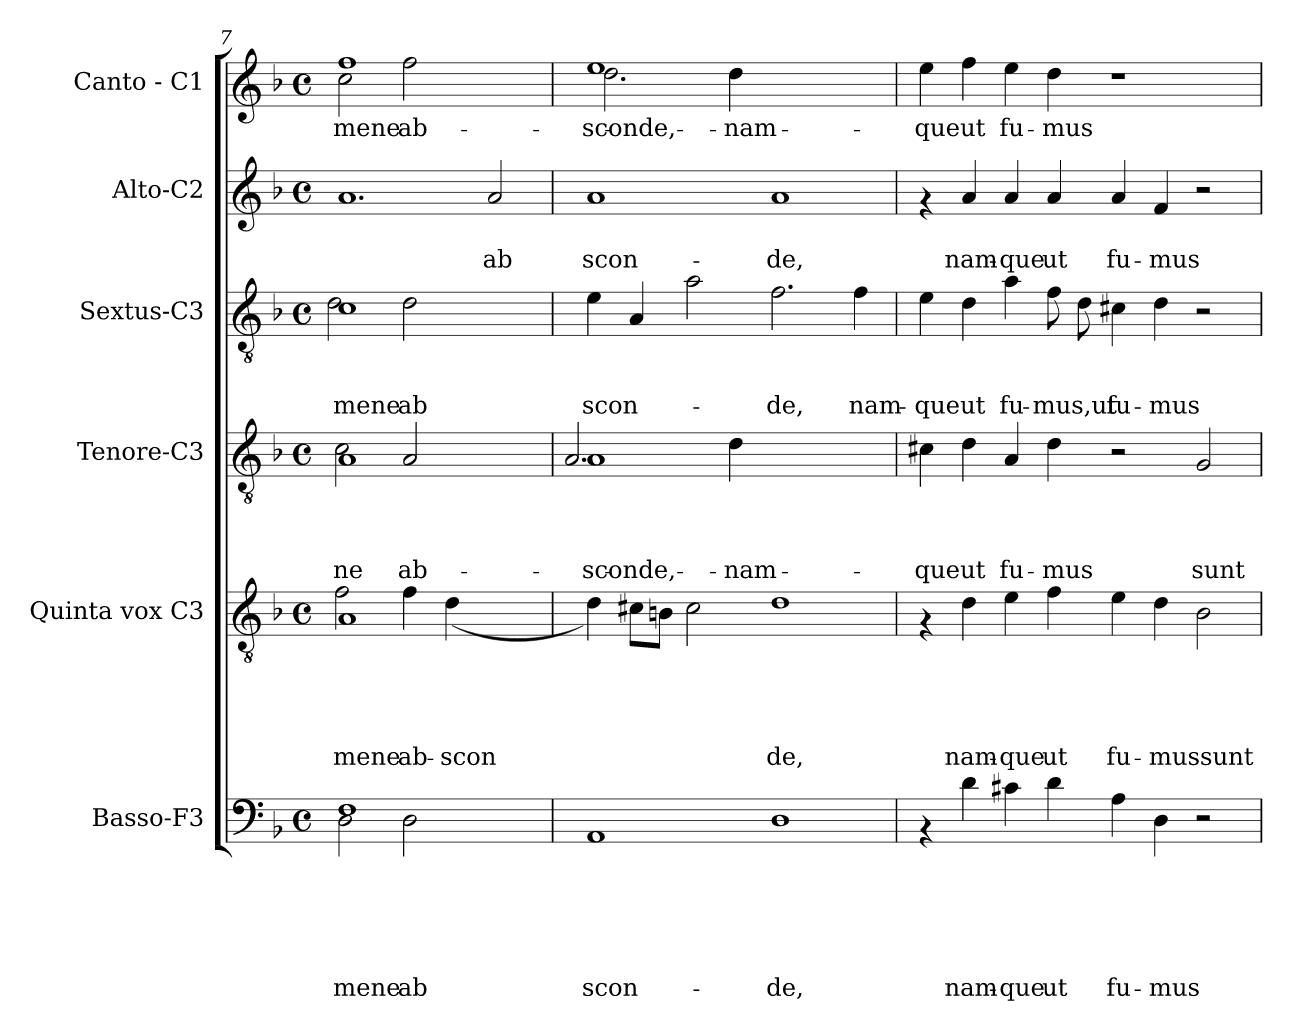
**kern	**text	**text	**text	**text	**text	**text	**kern	**text	**text	**text	**text	**text	**kern	**text	**text	**text	**text	**kern	**text	**text	**text	**kern	**text	**text	**kern	**text
*part6	*part6	*part6	*part6	*part6	*part6	*part6	*part5	*part5	*part5	*part5	*part5	*part5	*part4	*part4	*part4	*part4	*part4	*part3	*part3	*part3	*part3	*part2	*part2	*part2	*part1	*part1
*staff6	*staff6	*staff6	*staff6	*staff6	*staff6	*staff6	*staff5	*staff5	*staff5	*staff5	*staff5	*staff5	*staff4	*staff4	*staff4	*staff4	*staff4	*staff3	*staff3	*staff3	*staff3	*staff2	*staff2	*staff2	*staff1	*staff1
*I"Basso-F3	*	*	*	*	*	*	*I"Quinta vox C3	*	*	*	*	*	*I"Tenore-C3	*	*	*	*	*I"Sextus-C3	*	*	*	*I"Alto-C2	*	*	*I"Canto - C1	*
*clefF4	*	*	*	*	*	*	*clefGv2	*	*	*	*	*	*clefGv2	*	*	*	*	*clefGv2	*	*	*	*clefG2	*	*	*clefG2	*
*k[b-]	*	*	*	*	*	*	*k[b-]	*	*	*	*	*	*k[b-]	*	*	*	*	*k[b-]	*	*	*	*k[b-]	*	*	*k[b-]	*
*F:	*	*	*	*	*	*	*F:	*	*	*	*	*	*F:	*	*	*	*	*F:	*	*	*	*F:	*	*	*F:	*
*M4/4	*	*	*	*	*	*	*M4/4	*	*	*	*	*	*M4/4	*	*	*	*	*M4/4	*	*	*	*M4/4	*	*	*M4/4	*
*met(c)	*	*	*	*	*	*	*met(c)	*	*	*	*	*	*met(c)	*	*	*	*	*met(c)	*	*	*	*met(c)	*	*	*met(c)	*
=7	=7	=7	=7	=7	=7	=7	=7	=7	=7	=7	=7	=7	=7	=7	=7	=7	=7	=7	=7	=7	=7	=7	=7	=7	=7	=7
*^	*	*	*	*	*	*	*	*	*	*	*	*	*	*	*	*	*	*	*	*	*	*	*	*	*	*
!	!	!	!	!	!	!	!LO:LY:b	!	!	!	!	!	!LO:LY:b	!	!	!	!	!LO:LY:b	!	!	!	!LO:LY:b	!	!	!	!	!LO:LY:b
*	*	*	*	*	*	*	*	*^	*	*	*	*	*	*^	*	*	*	*	*^	*	*	*	*^	*	*	*^	*
1F	2D\	.	.	.	.	.	mene	1A	2f\	.	.	.	.	mene	1A	2c\	.	.	.	ne	1c	2d\	.	.	mene	1.a	1ryy	.	.	1ff	2cc\	mene
!	!	!	!	!	!	!	!LO:LY:b	!	!	!	!	!	!	!LO:LY:b	!	!	!	!	!	!LO:LY:b	!	!	!	!	!LO:LY:b	!	!	!	!	!	!	!LO:LY:b
.	2D\	.	.	.	.	.	ab-	.	4f\	.	.	.	.	ab-	.	2A/	.	.	.	ab-	.	2d\	.	.	ab-	.	.	.	.	.	2ff\	ab-
!	!	!	!	!	!	!	!	!	!	!	!	!	!	!LO:LY:b	!	!	!	!	!	!	!	!	!	!	!	!	!	!	!	!	!	!
.	.	.	.	.	.	.	.	.	(>4d\	.	.	.	.	-scon-	.	.	.	.	.	.	.	.	.	.	.	.	.	.	.	.	.	.
!	!	!	!	!	!	!	!	!	!	!	!	!	!	!	!	!	!	!	!	!	!	!	!	!	!	!	!	!	!LO:LY:b	!	!	!
2ryy	2ryy	.	.	.	.	.	.	2ryy	2ryy	.	.	.	.	.	2ryy	2ryy	.	.	.	.	2ryy	2ryy	.	.	.	.	2a/	.	ab-	2ryy	2ryy	.
=8	=8	=8	=8	=8	=8	=8	=8	=8	=8	=8	=8	=8	=8	=8	=8	=8	=8	=8	=8	=8	=8	=8	=8	=8	=8	=8	=8	=8	=8	=8	=8	=8
!	!	!	!	!	!	!	!LO:LY:b	!	!	!	!	!	!	!	!	!	!	!	!	!LO:LY:b	!	!	!	!	!LO:LY:b	!	!	!	!LO:LY:b	!	!	!LO:LY:b
*v	*v	*	*	*	*	*	*	*	*	*	*	*	*	*	*	*	*	*	*	*	*v	*v	*	*	*	*v	*v	*	*	*	*	*
*	*	*	*	*	*	*	*v	*v	*	*	*	*	*	*	*	*	*	*	*	*	*	*	*	*	*	*	*	*	*
1AA	.	.	.	.	.	-scon-	4d\)	.	.	.	.	.	1A	2.A/	.	.	.	-sconde,-	4e\	.	.	-scon-	1a	.	-scon-	1ee	2.dd\	-sconde,-
.	.	.	.	.	.	.	8c#X\L	.	.	.	.	.	.	.	.	.	.	.	4A/	.	.	.	.	.	.	.	.	.
.	.	.	.	.	.	.	8Bn\J	.	.	.	.	.	.	.	.	.	.	.	.	.	.	.	.	.	.	.	.	.
.	.	.	.	.	.	.	2c#\	.	.	.	.	.	.	.	.	.	.	.	2a\	.	.	.	.	.	.	.	.	.
!	!	!	!	!	!	!	!	!	!	!	!	!	!	!	!	!	!	!LO:LY:b	!	!	!	!	!	!	!	!	!	!LO:LY:b
.	.	.	.	.	.	.	.	.	.	.	.	.	.	4d\	.	.	.	-nam-	.	.	.	.	.	.	.	.	4dd\	-nam-
!	!	!	!	!	!	!LO:LY:b	!	!	!	!	!	!LO:LY:b	!	!	!	!	!	!	!	!	!	!LO:LY:b	!	!	!LO:LY:b	!	!	!
1D	.	.	.	.	.	-de,	1d	.	.	.	.	-de,	1ryy	1ryy	.	.	.	.	2.f\	.	.	-de,	1a	.	-de,	1ryy	1ryy	.
!	!	!	!	!	!	!	!	!	!	!	!	!	!	!	!	!	!	!	!	!	!	!LO:LY:b	!	!	!	!	!	!
.	.	.	.	.	.	.	.	.	.	.	.	.	.	.	.	.	.	.	4f\	.	.	nam-	.	.	.	.	.	.
*	*	*	*	*	*	*	*	*	*	*	*	*	*v	*v	*	*	*	*	*	*	*	*	*	*	*	*v	*v	*
=9	=9	=9	=9	=9	=9	=9	=9	=9	=9	=9	=9	=9	=9	=9	=9	=9	=9	=9	=9	=9	=9	=9	=9	=9	=9	=9
!	!	!	!	!	!	!	!	!	!	!	!	!	!	!	!	!	!LO:LY:b	!	!	!	!LO:LY:b	!	!	!	!	!LO:LY:b
4rAA	.	.	.	.	.	.	4rF	.	.	.	.	.	4c#X\	.	.	.	-queut	4e\	.	.	-queut	4rf	.	.	4ee\	-queut
!	!	!	!	!	!	!LO:LY:b	!	!	!	!	!	!LO:LY:b	!	!	!	!	!	!	!	!	!	!	!	!LO:LY:b	!	!
4d\	.	.	.	.	.	nam-	4d\	.	.	.	.	nam-	4d\	.	.	.	.	4d\	.	.	.	4a/	.	nam-	4ff\	.
!	!	!	!	!	!	!LO:LY:b	!	!	!	!	!	!LO:LY:b	!	!	!	!	!LO:LY:b	!	!	!	!LO:LY:b	!	!	!LO:LY:b	!	!LO:LY:b
4c#X\	.	.	.	.	.	-que	4e\	.	.	.	.	-que	4A/	.	.	.	fu-	4a\	.	.	fu-	4a/	.	-que	4ee\	fu-
!	!	!	!	!	!	!LO:LY:b	!	!	!	!	!	!LO:LY:b	!	!	!	!	!LO:LY:b	!	!	!	!LO:LY:b	!	!	!LO:LY:b	!	!LO:LY:b
4d\	.	.	.	.	.	ut	4f\	.	.	.	.	ut	4d\	.	.	.	-mus	8f\	.	.	-mus,ut	4a/	.	ut	4dd\	-mus
.	.	.	.	.	.	.	.	.	.	.	.	.	.	.	.	.	.	8d\	.	.	.	.	.	.	.	.
!	!	!	!	!	!	!LO:LY:b	!	!	!	!	!	!LO:LY:b	!	!	!	!	!	!	!	!	!LO:LY:b	!	!	!LO:LY:b	!	!
4A\	.	.	.	.	.	fu-	4e\	.	.	.	.	fu-	2r	.	.	.	.	4c#X\	.	.	fu-	4a/	.	fu-	1r	.
!	!	!	!	!	!	!LO:LY:b	!	!	!	!	!	!LO:LY:b	!	!	!	!	!	!	!	!	!LO:LY:b	!	!	!LO:LY:b	!	!
4D\	.	.	.	.	.	-mus	4d\	.	.	.	.	-mussunt	.	.	.	.	.	4d\	.	.	-mus	4f/	.	-mus	.	.
!	!	!	!	!	!	!	!	!	!	!	!	!	!	!	!	!	!LO:LY:b	!	!	!	!	!	!	!	!	!
2r	.	.	.	.	.	.	2B-\	.	.	.	.	.	2G/	.	.	.	sunt	2r	.	.	.	2r	.	.	.	.
=	=	=	=	=	=	=	=	=	=	=	=	=	=	=	=	=	=	=	=	=	=	=	=	=	=	=
*-	*-	*-	*-	*-	*-	*-	*-	*-	*-	*-	*-	*-	*-	*-	*-	*-	*-	*-	*-	*-	*-	*-	*-	*-	*-	*-
